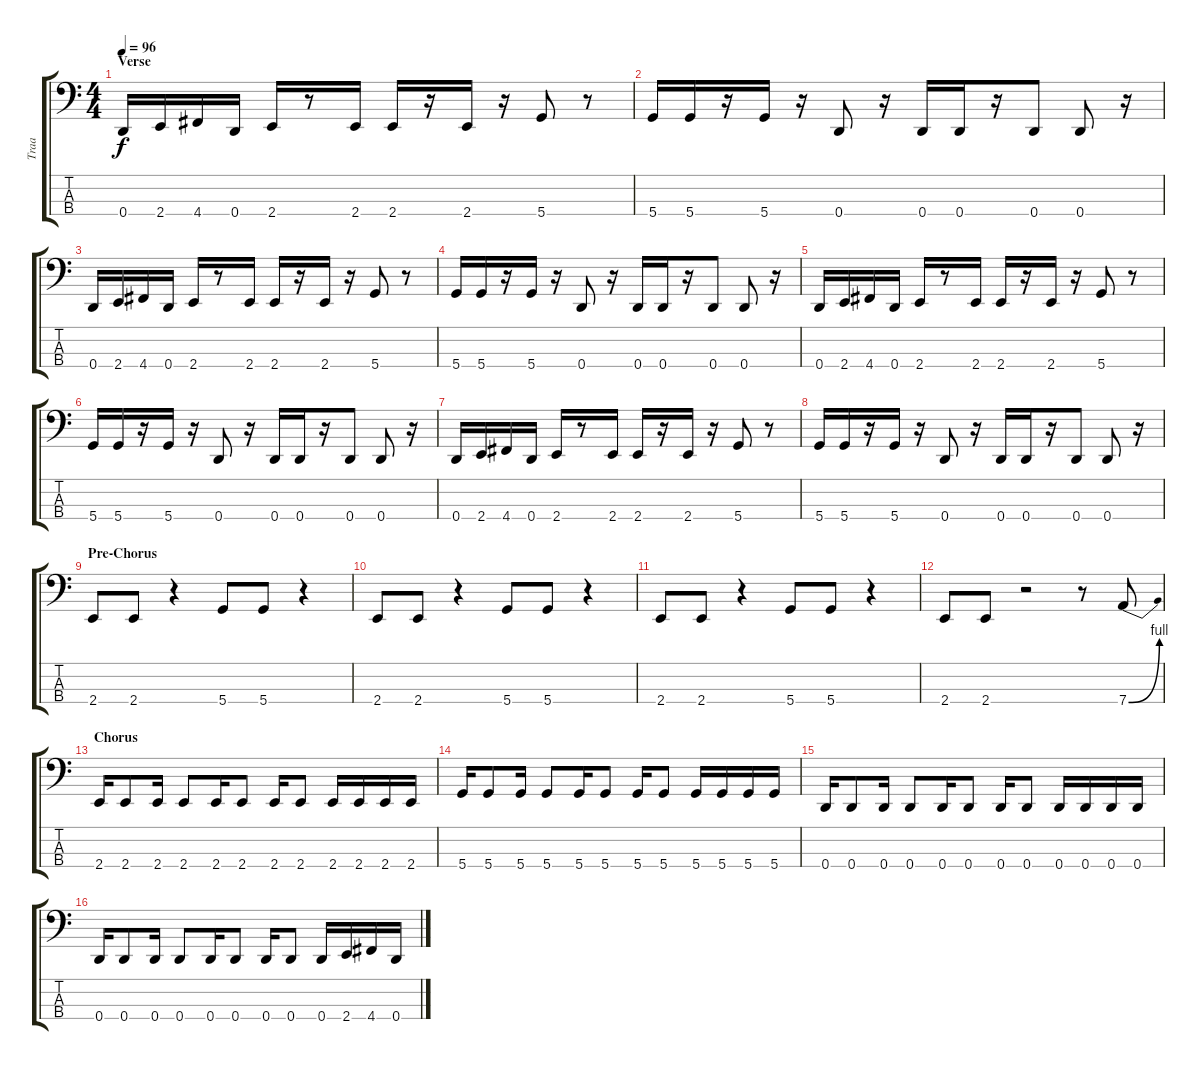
\track ("Traa" "Traa") {instrument electricbassfinger}
\staff {score tabs}
\tuning (G2 D2 A1 D1) {hide}
\ts (4 4)
\section ("" "Verse")
\tempo 96
\clef f4
\ks c
0.4.16{dy f} 2.4.16 4.4.16 0.4.16 2.4.16 r.8 2.4.16 2.4.16 r.16 2.4.16 r.16 5.4.8 r.8 |
5.4.16 5.4.16 r.16 5.4.16 r.16 0.4.8 r.16 0.4.16 0.4.16 r.16 0.4.8 0.4.8 r.16 |
0.4.16 2.4.16 4.4.16 0.4.16 2.4.16 r.8 2.4.16 2.4.16 r.16 2.4.16 r.16 5.4.8 r.8 |
5.4.16 5.4.16 r.16 5.4.16 r.16 0.4.8 r.16 0.4.16 0.4.16 r.16 0.4.8 0.4.8 r.16 |
0.4.16 2.4.16 4.4.16 0.4.16 2.4.16 r.8 2.4.16 2.4.16 r.16 2.4.16 r.16 5.4.8 r.8 |
5.4.16 5.4.16 r.16 5.4.16 r.16 0.4.8 r.16 0.4.16 0.4.16 r.16 0.4.8 0.4.8 r.16 |
0.4.16 2.4.16 4.4.16 0.4.16 2.4.16 r.8 2.4.16 2.4.16 r.16 2.4.16 r.16 5.4.8 r.8 |
5.4.16 5.4.16 r.16 5.4.16 r.16 0.4.8 r.16 0.4.16 0.4.16 r.16 0.4.8 0.4.8 r.16 |
\section ("" "Pre-Chorus")
2.4.8 2.4.8 r.4 5.4.8 5.4.8 r.4 |
2.4.8 2.4.8 r.4 5.4.8 5.4.8 r.4 |
2.4.8 2.4.8 r.4 5.4.8 5.4.8 r.4 |
2.4.8 2.4.8 r.2 r.8 7.4{be (bend 0 0 60 4)}.8 |
\section ("" "Chorus")
2.4.16 2.4.8 2.4.16 2.4.8 2.4.16 2.4.8 2.4.16 2.4.8 2.4.16 2.4.16 2.4.16 2.4.16 |
5.4.16 5.4.8 5.4.16 5.4.8 5.4.16 5.4.8 5.4.16 5.4.8 5.4.16 5.4.16 5.4.16 5.4.16 |
0.4.16 0.4.8 0.4.16 0.4.8 0.4.16 0.4.8 0.4.16 0.4.8 0.4.16 0.4.16 0.4.16 0.4.16 |
0.4.16 0.4.8 0.4.16 0.4.8 0.4.16 0.4.8 0.4.16 0.4.8 0.4.16 2.4.16 4.4.16 0.4.16
